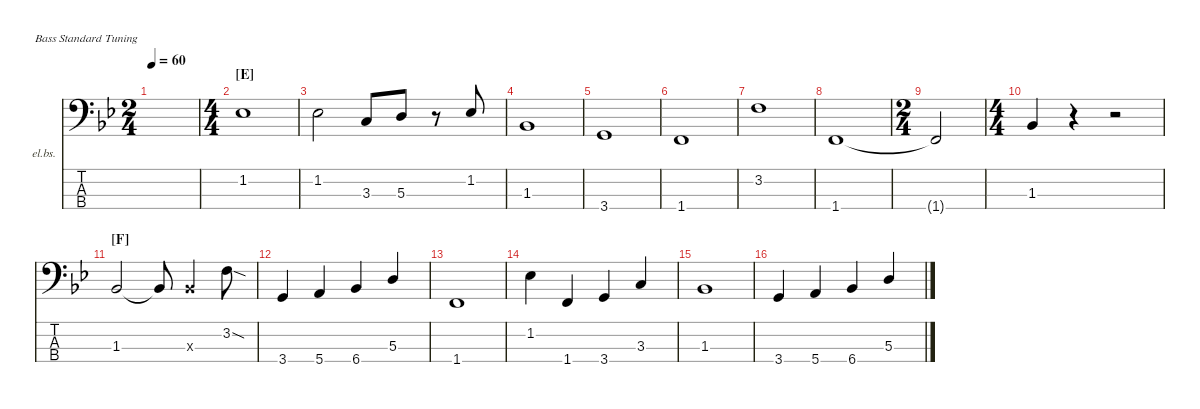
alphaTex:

\defaultSystemsLayout 4
\hideDynamics
\bracketExtendMode nobrackets
\firstSystemTrackNameOrientation horizontal
\otherSystemsTrackNameOrientation horizontal
\track ("Electric Bass" "el.bs.") {instrument electricbassfinger}
\staff {score tabs}
\tuning (G2 D2 A1 E1)
\ts (2 4)
\beaming (8 2 2)
\tempo 60
\clef f4
\ks bb
|
\ts (4 4)
\beaming (8 2 2 2 2)
\section ("E" "")
1.2{acc b}.1{beam Down} |
1.2{acc b}.2{beam Down} 3.3{acc forcenatural}.8{beam Up} 5.3{acc forcenatural}.8{beam Up} r.8{beam Up} 1.2{acc b}.8{beam Down} |
1.3{acc b}.1{beam Up} |
3.4{acc forcenatural}.1{beam Up} |
1.4{acc forcenatural}.1{beam Up} |
3.2{acc forcenatural}.1{beam Down} |
1.4{acc forcenatural}.1{beam Up} |
\ts (2 4)
\beaming (8 2 2)
1.4{t acc forcenatural}.2{beam Up} |
\ts (4 4)
\beaming (8 2 2 2 2)
1.3{acc b}.4{beam Up} r.4{beam Up} r.2{beam Up} |
\section ("F" "")
1.3{acc b}.2{beam Up} 1.3{t acc b}.8{beam Up} 1.3{x acc b}.4{beam Up} 3.2{sod acc forcenatural}.8{beam Down} |
3.4{acc forcenatural}.4{beam Up} 5.4{acc forcenatural}.4{beam Up} 6.4{acc b}.4{beam Up} 5.3{acc forcenatural}.4{beam Up} |
1.4{acc forcenatural}.1{beam Up} |
1.2{acc b}.4{beam Down} 1.4{acc forcenatural}.4{beam Up} 3.4{acc forcenatural}.4{beam Up} 3.3{acc forcenatural}.4{beam Up} |
1.3{acc b}.1{beam Up} |
3.4{acc forcenatural}.4{beam Up} 5.4{acc forcenatural}.4{beam Up} 6.4{acc b}.4{beam Up} 5.3{acc forcenatural}.4{beam Up}
